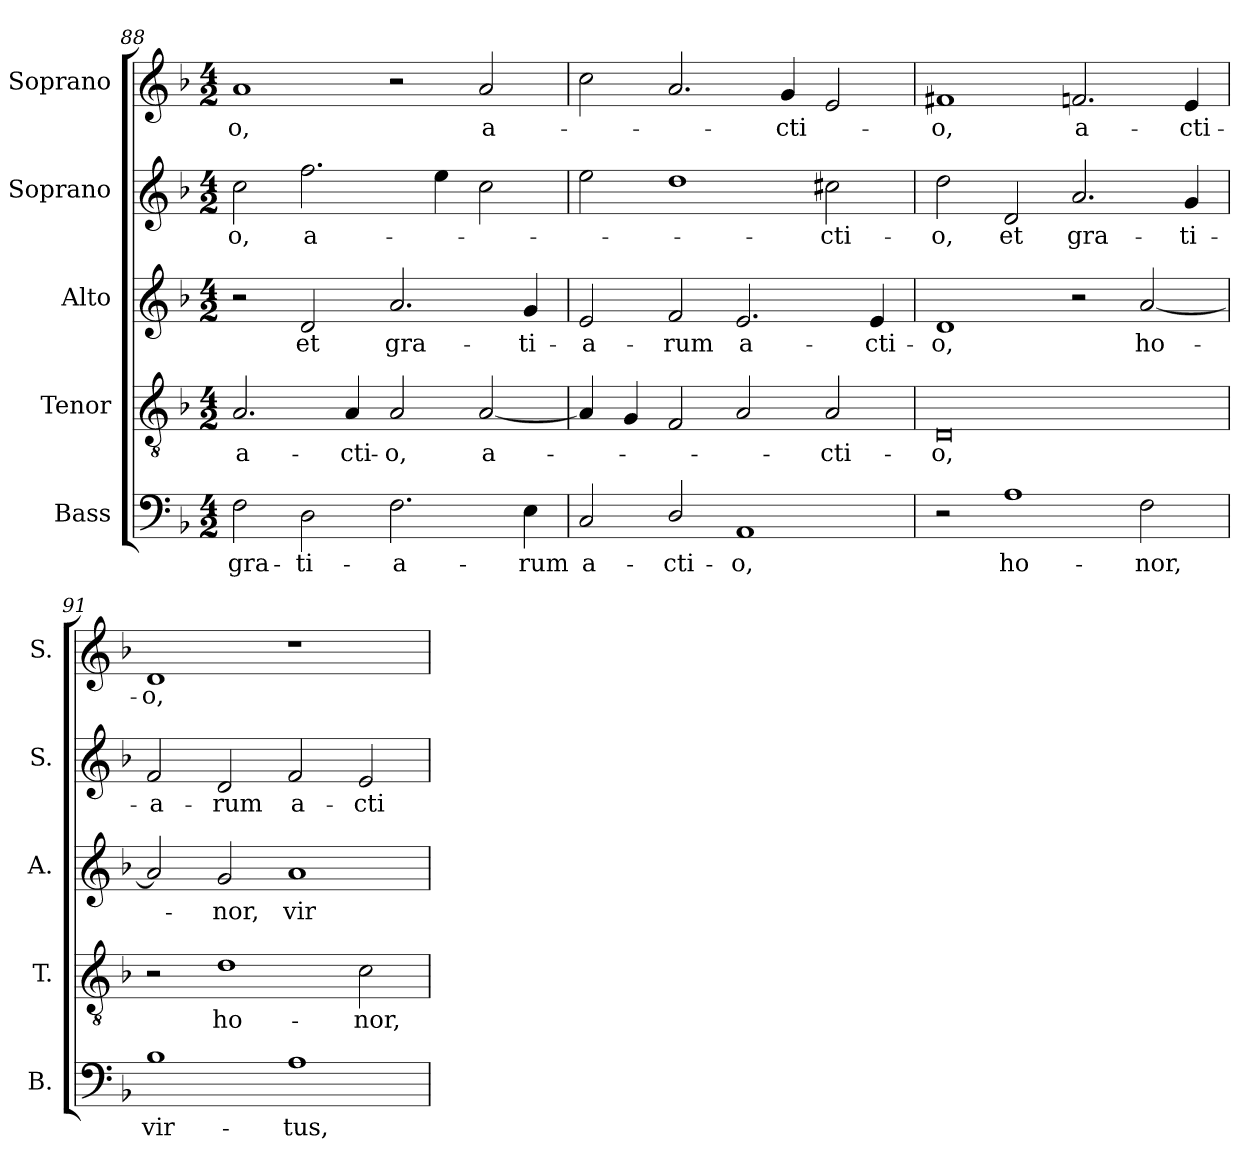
**kern	**text	**kern	**text	**kern	**text	**kern	**text	**kern	**text
*part5	*part5	*part4	*part4	*part3	*part3	*part2	*part2	*part1	*part1
*staff5	*staff5	*staff4	*staff4	*staff3	*staff3	*staff2	*staff2	*staff1	*staff1
*I"Bass	*	*I"Tenor	*	*I"Alto	*	*I"Soprano	*	*I"Soprano	*
*I'B.	*	*I'T.	*	*I'A.	*	*I'S.	*	*I'S.	*
*clefF4	*	*clefGv2	*	*clefG2	*	*clefG2	*	*clefG2	*
*	*	*ITrd7c12	*	*	*	*	*	*	*
*k[b-]	*	*k[b-]	*	*k[b-]	*	*k[b-]	*	*k[b-]	*
*F:	*	*F:	*	*F:	*	*F:	*	*F:	*
*M4/2	*	*M4/2	*	*M4/2	*	*M4/2	*	*M4/2	*
=88	=88	=88	=88	=88	=88	=88	=88	=88	=88
!	!LO:LY:b:color=#000000	!	!	!	!	!	!	!	!
!	!	!	!LO:LY:b:color=#000000	!	!	!	!	!	!
!	!	!	!	!	!	!	!LO:LY:b:color=#000000	!	!
!	!	!	!	!	!	!	!	!	!LO:LY:b:color=#000000
2Fi\	gra-	2.AAi/	a-	2r	.	2cci\	-o,	1ai	-o,
!	!LO:LY:b:color=#000000	!	!	!	!	!	!	!	!
!	!	!	!	!	!LO:LY:b:color=#000000	!	!	!	!
!	!	!	!	!	!	!	!LO:LY:b:color=#000000	!	!
2Di\	-ti-	.	.	2di/	et	2.ffi\	a-	.	.
!	!	!	!LO:LY:b:color=#000000	!	!	!	!	!	!
.	.	4AAi/	-cti-	.	.	.	.	.	.
!	!LO:LY:b:color=#000000	!	!	!	!	!	!	!	!
!	!	!	!LO:LY:b:color=#000000	!	!	!	!	!	!
!	!	!	!	!	!LO:LY:b:color=#000000	!	!	!	!
2.Fi\	-a-	2AAi/	-o,	2.ai/	gra-	.	.	2r	.
.	.	.	.	.	.	4eei\	.	.	.
!	!	!	!LO:LY:b:color=#000000	!	!	!	!	!	!
!	!	!	!	!	!	!	!	!	!LO:LY:b:color=#000000
.	.	[2AAi/	a-	.	.	2cci\	.	2ai/	a-
!	!LO:LY:b:color=#000000	!	!	!	!	!	!	!	!
!	!	!	!	!	!LO:LY:b:color=#000000	!	!	!	!
4Ei\	-rum	.	.	4gi/	-ti-	.	.	.	.
=89	=89	=89	=89	=89	=89	=89	=89	=89	=89
!	!LO:LY:b:color=#000000	!	!	!	!	!	!	!	!
!	!	!	!	!	!LO:LY:b:color=#000000	!	!	!	!
2Ci/	a-	4AAi/]	.	2ei/	-a-	2eei\	.	2cci\	.
.	.	4GGi/	.	.	.	.	.	.	.
!	!LO:LY:b:color=#000000	!	!	!	!	!	!	!	!
!	!	!	!	!	!LO:LY:b:color=#000000	!	!	!	!
2Di/	-cti-	2FFi/	.	2fi/	-rum	1ddi	.	2.ai/	.
!	!LO:LY:b:color=#000000	!	!	!	!	!	!	!	!
!	!	!	!	!	!LO:LY:b:color=#000000	!	!	!	!
1AAi	-o,	2AAi/	.	2.ei/	a-	.	.	.	.
!	!	!	!	!	!	!	!	!	!LO:LY:b:color=#000000
.	.	.	.	.	.	.	.	4gi/	-cti-
!	!	!	!LO:LY:b:color=#000000	!	!	!	!	!	!
!	!	!	!	!	!	!	!LO:LY:b:color=#000000	!	!
.	.	2AAi/	-cti-	.	.	2cc#Xi\	-cti-	2ei/	.
!	!	!	!	!	!LO:LY:b:color=#000000	!	!	!	!
.	.	.	.	4ei/	-cti-	.	.	.	.
=90	=90	=90	=90	=90	=90	=90	=90	=90	=90
!	!	!	!LO:LY:b:color=#000000	!	!	!	!	!	!
!	!	!	!	!	!LO:LY:b:color=#000000	!	!	!	!
!	!	!	!	!	!	!	!LO:LY:b:color=#000000	!	!
!	!	!	!	!	!	!	!	!	!LO:LY:b:color=#000000
2r	.	0DDi	-o,	1di	-o,	2ddi\	-o,	1f#Xi	-o,
!	!LO:LY:b:color=#000000	!	!	!	!	!	!	!	!
!	!	!	!	!	!	!	!LO:LY:b:color=#000000	!	!
1Ai	ho-	.	.	.	.	2di/	et	.	.
!	!	!	!	!	!	!	!LO:LY:b:color=#000000	!	!
!	!	!	!	!	!	!	!	!	!LO:LY:b:color=#000000
.	.	.	.	2r	.	2.ai/	gra-	2.fni/	a-
!	!LO:LY:b:color=#000000	!	!	!	!	!	!	!	!
!	!	!	!	!	!LO:LY:b:color=#000000	!	!	!	!
2Fi\	-nor,	.	.	[2ai/	ho-	.	.	.	.
!	!	!	!	!	!	!	!LO:LY:b:color=#000000	!	!
!	!	!	!	!	!	!	!	!	!LO:LY:b:color=#000000
.	.	.	.	.	.	4gi/	-ti-	4ei/	-cti-
!!LO:PB:g=z
=91	=91	=91	=91	=91	=91	=91	=91	=91	=91
!	!LO:LY:b:color=#000000	!	!	!	!	!	!	!	!
!	!	!	!	!	!	!	!LO:LY:b:color=#000000	!	!
!	!	!	!	!	!	!	!	!	!LO:LY:b:color=#000000
1B-i	vir-	2r	.	2ai/]	.	2fi/	-a-	1di	-o,
!	!	!	!LO:LY:b:color=#000000	!	!	!	!	!	!
!	!	!	!	!	!LO:LY:b:color=#000000	!	!	!	!
!	!	!	!	!	!	!	!LO:LY:b:color=#000000	!	!
.	.	1Di	ho-	2gi/	-nor,	2di/	-rum	.	.
!	!LO:LY:b:color=#000000	!	!	!	!	!	!	!	!
!	!	!	!	!	!LO:LY:b:color=#000000	!	!	!	!
!	!	!	!	!	!	!	!LO:LY:b:color=#000000	!	!
1Ai	-tus,	.	.	1ai	vir-	2fi/	a-	1r	.
!	!	!	!LO:LY:b:color=#000000	!	!	!	!	!	!
!	!	!	!	!	!	!	!LO:LY:b:color=#000000	!	!
.	.	2Ci\	-nor,	.	.	2ei/	-cti-	.	.
=	=	=	=	=	=	=	=	=	=
*-	*-	*-	*-	*-	*-	*-	*-	*-	*-
